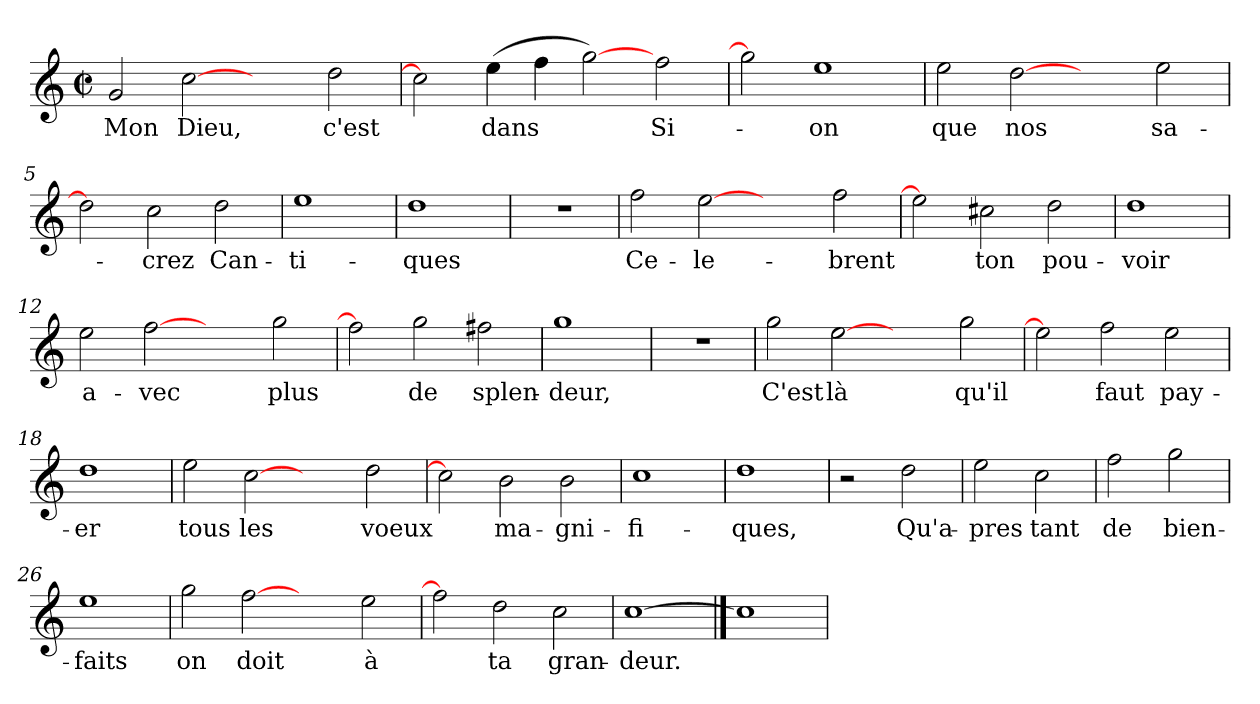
**kern	**text
*part1	*part1
*staff1	*staff1
*clefG2	*
*k[]	*
*C:	*
*M2/2	*
*met(c|)	*
=1	=1
2g/	Mon
[2cc	Dieu,
2ryy	.
2dd\	c'est
=2	=2
2cc]	.
(>4ee\	dans
4ff\	.
[2gg)	.
2ff\	Si-
=3	=3
2gg]	.
1ee	-on
=4	=4
2ee\	que
[2dd	nos
2ryy	.
2ee\	sa-
=5	=5
2dd]	.
2cc\	-crez
2dd\	Can-
!!LO:LB:g=z
=6	=6
1ee	-ti-
=7	=7
1dd	-ques
=8	=8
1r	.
=9	=9
2ff\	Ce-
[2ee	-le-
2ryy	.
2ff\	-brent
=10	=10
2ee]	.
2cc#X\	ton
2dd\	pou-
=11	=11
1dd	-voir
=12	=12
2ee\	a-
[2ff	-vec
2ryy	.
2gg\	plus
!!LO:LB:g=z
=13	=13
2ff]	.
2gg\	de
2ff#X\	splen-
=14	=14
1gg	-deur,
=15	=15
1r	.
=16	=16
2gg\	C'est
[2ee	là
2ryy	.
2gg\	qu'il
=17	=17
2ee]	.
2ff\	faut
2ee\	pay-
=18	=18
1dd	-er
=19	=19
2ee\	tous
[2cc	les
2ryy	.
2dd\	voeux
!!LO:LB:g=z
=20	=20
2cc]	.
2b\	ma-
2b\	-gni-
=21	=21
1cc	-fi-
=22	=22
1dd	-ques,
=23	=23
2r	.
2dd\	Qu'a-
=24	=24
2ee\	-pres
2cc\	tant
=25	=25
2ff\	de
2gg\	bien-
=26	=26
1ee	-faits
!!LO:LB:g=z
=27	=27
2gg\	on
[2ff	doit
2ryy	.
2ee\	à
=28	=28
2ff]	.
2dd\	ta
2cc\	gran-
=29	=29
[1cc	-deur.
==30	==30
1cc]	.
=	=
*-	*-
